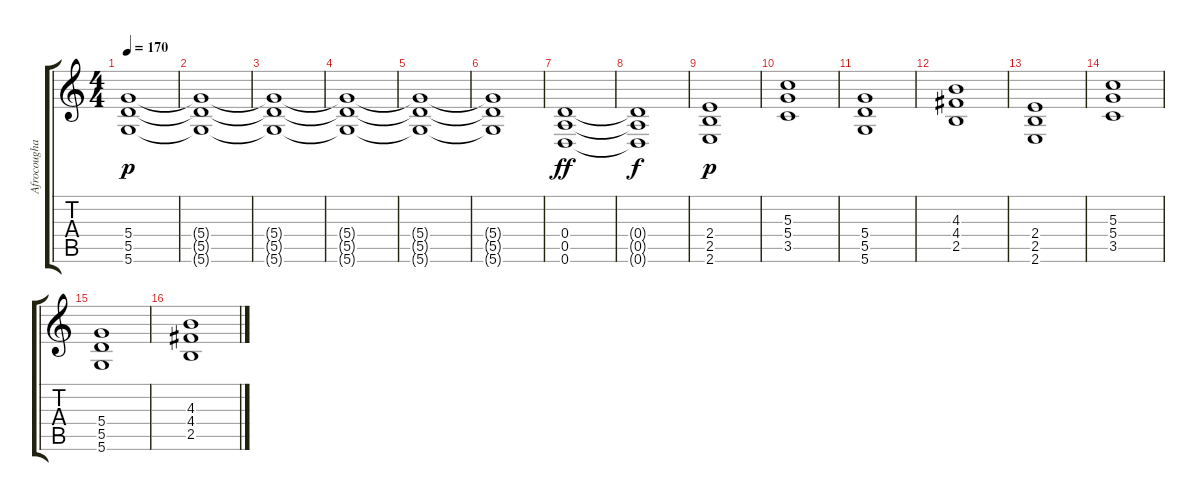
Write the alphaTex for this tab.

\track ("Afrocoughagous" "Afrocougha") {instrument distortionguitar}
\staff {score tabs}
\tuning (E4 B3 G3 D3 A2 D2) {hide}
\ts (4 4)
\tempo 170
\clef g2
\ks c
(5.4 5.5 5.6).1{dy p} |
(5.4{t} 5.5{t} 5.6{t}).1 |
(5.4{t} 5.5{t} 5.6{t}).1 |
(5.4{t} 5.5{t} 5.6{t}).1 |
(5.4{t} 5.5{t} 5.6{t}).1 |
(5.4{t} 5.5{t} 5.6{t}).1 |
(0.4 0.5 0.6).1{dy ff} |
(0.4{t} 0.5{t} 0.6{t}).1{dy f} |
(2.4 2.5 2.6).1{dy p} |
(5.3 5.4 3.5).1 |
(5.4 5.5 5.6).1 |
(4.3 4.4 2.5).1 |
(2.4 2.5 2.6).1 |
(5.3 5.4 3.5).1 |
(5.4 5.5 5.6).1 |
(4.3 4.4 2.5).1
